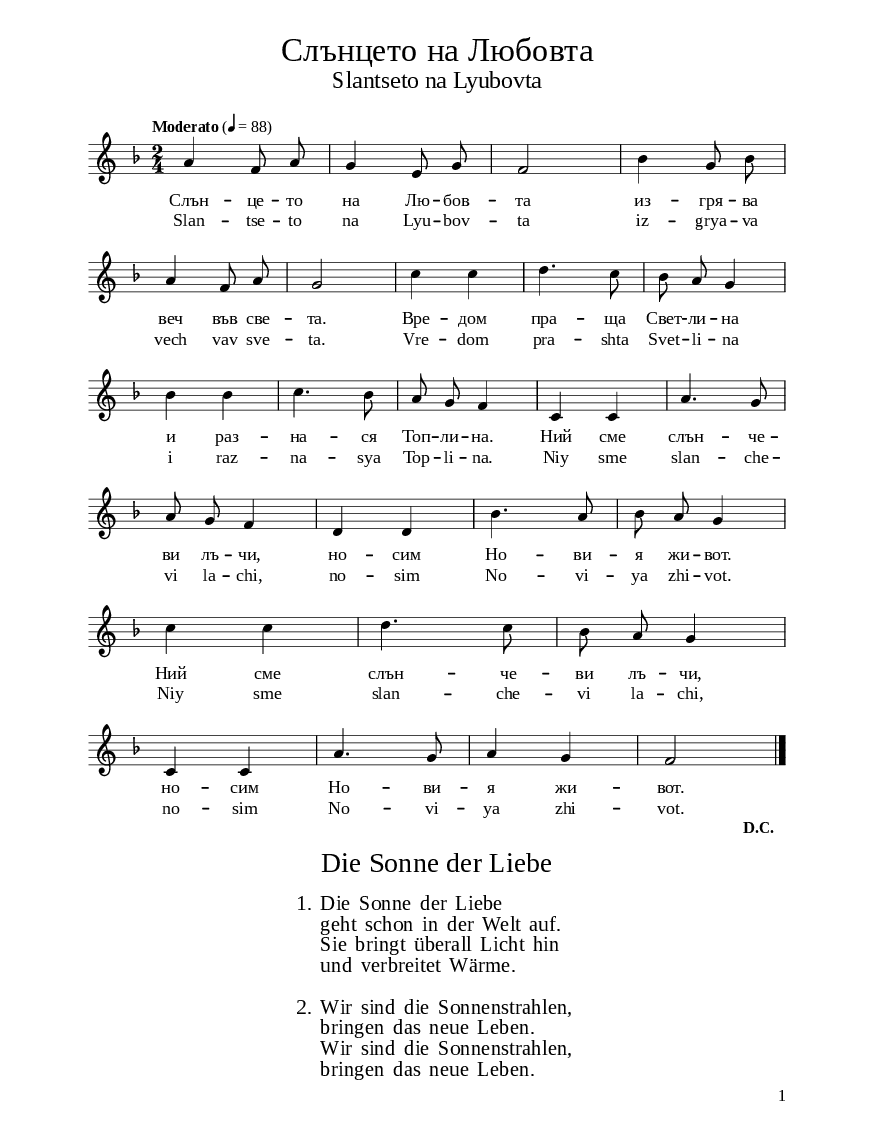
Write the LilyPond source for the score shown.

\version "2.24.0"

% include paper part and global functions
\include "include/globals.ily"

\bookpart {
  \label #'ref055_1
  \tocItem \markup "Слънцето на Любовта – Slantseto na Lyubovta"
  \include "include/bookpart-paper.ily"
  \score {
    \include "include/score-layout.ily"

    \new Voice \absolute  {
      \clef treble
      \key f \major
      \time 2/4
      \tempoFunc "Moderato" 4 "88"
      \autoBeamOff
      a'4 f'8 a' | g'4 e'8 g' | f'2 | bes'4 g'8 bes' \break | a'4 f'8 a' | g'2  |
      c''4 c'' | d''4. c''8 | bes'8 a' g'4 \break | bes'4 bes'  | c''4. bes'8 | a'8 g' f'4  |
      c'4 c' | a'4. g'8 | \break a'8 g' f'4 |   d'4 d' | bes'4. a'8 | bes'8 a' g'4 | \break
      c''4 c'' | d''4. c''8 |  bes'8 a' g'4 | \break c'4 c' | a'4. g'8 | a'4 g' | f'2 |\break \bar "|."
    }

    \addlyrics {
      Слън -- це -- то на Лю -- бов -- та из -- гря -- ва веч във све -- та.
      Вре -- дом пра -- ща Свет -- ли -- на и раз -- на -- ся Топ -- ли -- на.
      Ний сме слън -- че -- ви лъ -- чи, но -- сим Но -- ви -- я жи -- вот.
      Ний сме слън -- че -- ви лъ -- чи, но -- сим Но -- ви -- я жи -- вот.
    }

    \addlyrics {
      Slan -- tse -- to na Lyu -- bov -- ta iz -- grya -- va vech vav sve -- ta.
      Vre -- dom pra -- shta Svet -- li -- na i raz -- na -- sya Top -- li -- na.
      Niy sme slan -- che -- vi la -- chi, no -- sim No -- vi -- ya zhi -- vot.
      Niy sme slan -- che -- vi la -- chi, no -- sim No -- vi -- ya zhi -- vot.
    }
    \header {
      title = \titleFunc "Слънцето на Любовта" "Slantseto na Lyubovta"
    }

    \midi{}

  } % score

  \markup \dc-one "D.C."

  % include foreign translation(s) of the song
  \version "2.24.0"

\markup \fill-line { \fontsize #deTitleFontSize "Die Sonne der Liebe" }
\markup \null
\markup \null
\markup \fontsize #deCoupletFontSize {
  \hspace #20
  \override #`(baseline-skip . ,deCoupletBaselineSkip)

  \column {
   
     \line { 1. Die Sonne der Liebe}

\line { "   " geht schon in der Welt auf.}

\line { "   " Sie bringt überall Licht hin}

\line { "   " und verbreitet Wärme.}

\line { " " } 
\line { 2. Wir sind die Sonnenstrahlen,}

\line { "   " bringen das neue Leben.}

\line { "   " Wir sind die Sonnenstrahlen,}

\line { "   " bringen das neue Leben.}
     
     
     
       }
        
    }    

%--------------------------------------------------------------------- 


} % bookpart
